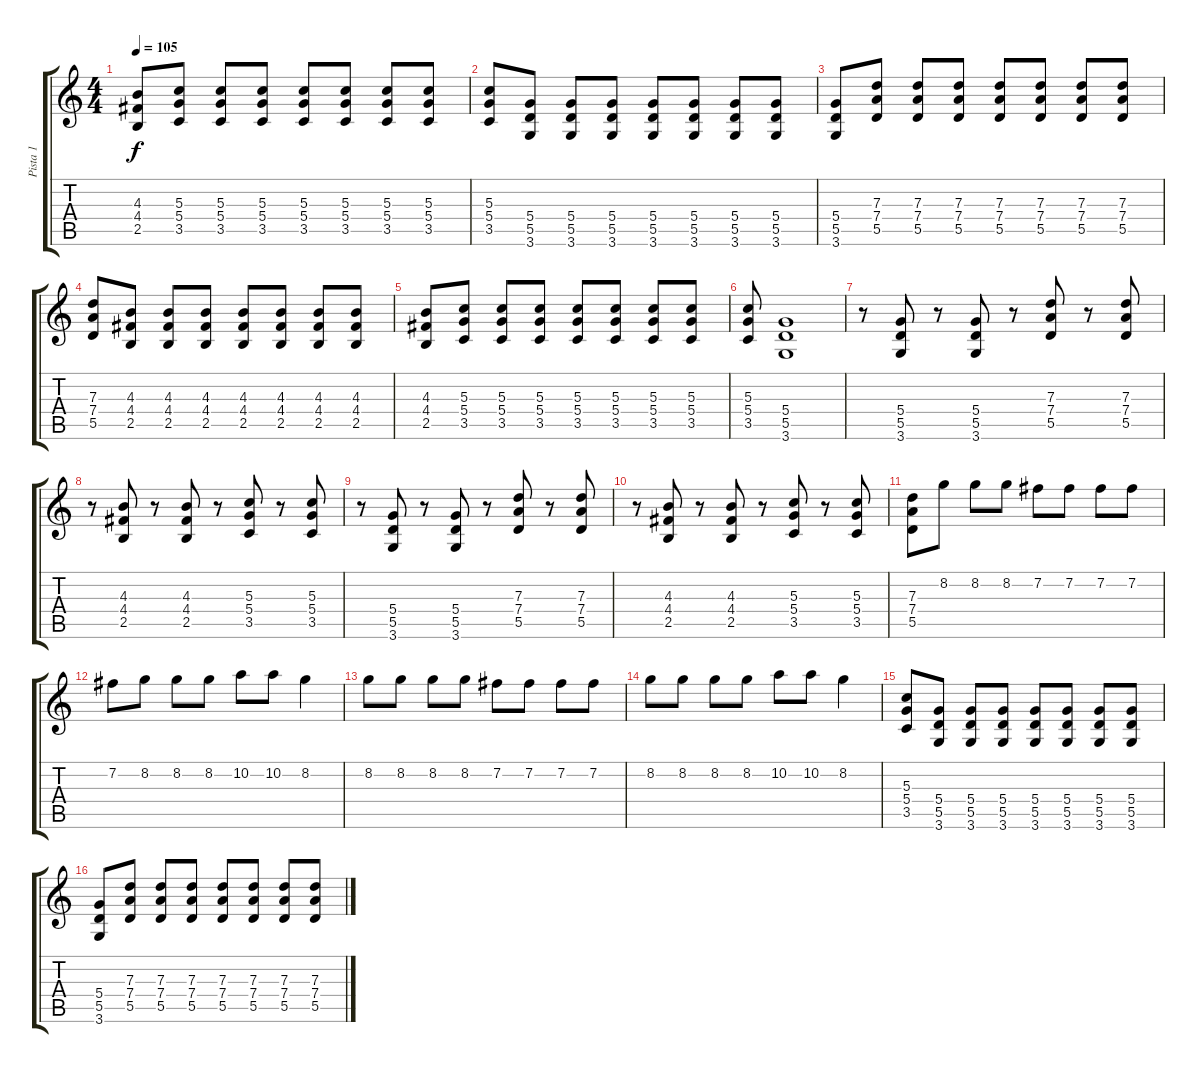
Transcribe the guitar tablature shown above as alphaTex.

\track ("Pista 1" "Pista 1") {instrument distortionguitar}
\staff {score tabs}
\tuning (E4 B3 G3 D3 A2 E2) {hide}
\ts (4 4)
\tempo 105
\clef g2
\ks c
(4.3 4.4 2.5).8{dy f} (5.3 5.4 3.5).8 (5.3 5.4 3.5).8 (5.3 5.4 3.5).8 (5.3 5.4 3.5).8 (5.3 5.4 3.5).8 (5.3 5.4 3.5).8 (5.3 5.4 3.5).8 |
(5.3 5.4 3.5).8 (5.4 5.5 3.6).8 (5.4 5.5 3.6).8 (5.4 5.5 3.6).8 (5.4 5.5 3.6).8 (5.4 5.5 3.6).8 (5.4 5.5 3.6).8 (5.4 5.5 3.6).8 |
(5.4 5.5 3.6).8 (7.3 7.4 5.5).8 (7.3 7.4 5.5).8 (7.3 7.4 5.5).8 (7.3 7.4 5.5).8 (7.3 7.4 5.5).8 (7.3 7.4 5.5).8 (7.3 7.4 5.5).8 |
(7.3 7.4 5.5).8 (4.3 4.4 2.5).8 (4.3 4.4 2.5).8 (4.3 4.4 2.5).8 (4.3 4.4 2.5).8 (4.3 4.4 2.5).8 (4.3 4.4 2.5).8 (4.3 4.4 2.5).8 |
(4.3 4.4 2.5).8 (5.3 5.4 3.5).8 (5.3 5.4 3.5).8 (5.3 5.4 3.5).8 (5.3 5.4 3.5).8 (5.3 5.4 3.5).8 (5.3 5.4 3.5).8 (5.3 5.4 3.5).8 |
(5.3 5.4 3.5).8 (5.4 5.5 3.6).1 |
r.8 (5.4 5.5 3.6).8 r.8 (5.4 5.5 3.6).8 r.8 (7.3 7.4 5.5).8 r.8 (7.3 7.4 5.5).8 |
r.8 (4.3 4.4 2.5).8 r.8 (4.3 4.4 2.5).8 r.8 (5.3 5.4 3.5).8 r.8 (5.3 5.4 3.5).8 |
r.8 (5.4 5.5 3.6).8 r.8 (5.4 5.5 3.6).8 r.8 (7.3 7.4 5.5).8 r.8 (7.3 7.4 5.5).8 |
r.8 (4.3 4.4 2.5).8 r.8 (4.3 4.4 2.5).8 r.8 (5.3 5.4 3.5).8 r.8 (5.3 5.4 3.5).8 |
(7.3 7.4 5.5).8 8.2.8 8.2.8 8.2.8 7.2.8 7.2.8 7.2.8 7.2.8 |
7.2.8 8.2.8 8.2.8 8.2.8 10.2.8 10.2.8 8.2.4 |
8.2.8 8.2.8 8.2.8 8.2.8 7.2.8 7.2.8 7.2.8 7.2.8 |
8.2.8 8.2.8 8.2.8 8.2.8 10.2.8 10.2.8 8.2.4 |
(5.3 5.4 3.5).8 (5.4 5.5 3.6).8 (5.4 5.5 3.6).8 (5.4 5.5 3.6).8 (5.4 5.5 3.6).8 (5.4 5.5 3.6).8 (5.4 5.5 3.6).8 (5.4 5.5 3.6).8 |
(5.4 5.5 3.6).8 (7.3 7.4 5.5).8 (7.3 7.4 5.5).8 (7.3 7.4 5.5).8 (7.3 7.4 5.5).8 (7.3 7.4 5.5).8 (7.3 7.4 5.5).8 (7.3 7.4 5.5).8
